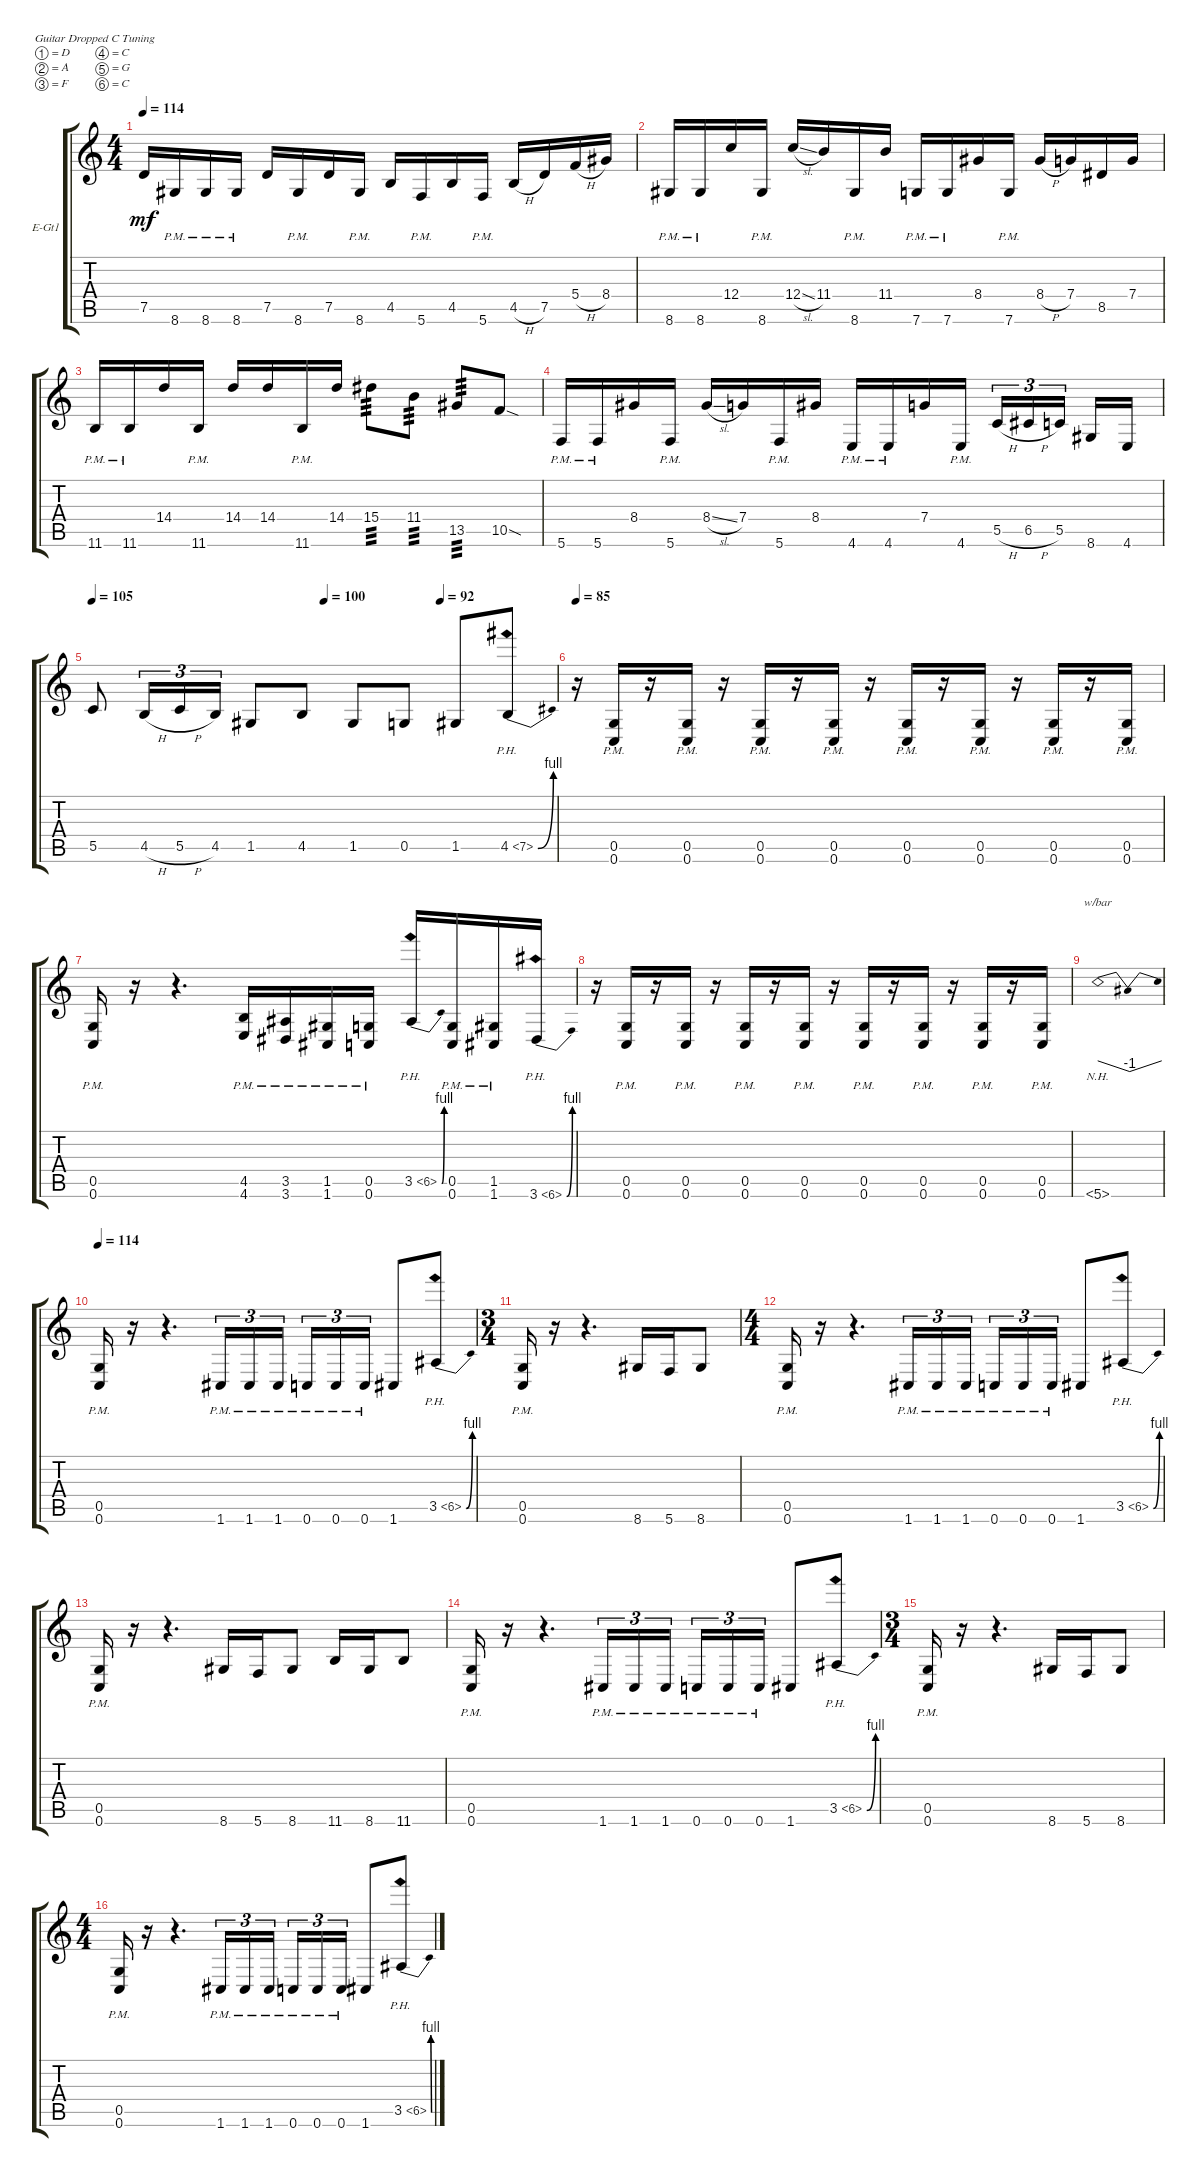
\defaultSystemsLayout 4
\bracketExtendMode groupsimilarinstruments
\firstSystemTrackNameOrientation horizontal
\otherSystemsTrackNameOrientation horizontal
\track ("Guitar 1" "E-Gt1") {instrument distortionguitar}
\staff {score tabs}
\tuning (D4 A3 F3 C3 G2 C2)
\ts (4 4)
\tempo 114
\clef g2
\ks c
7.5.16{dy mf} 8.6{pm}.16 8.6{pm}.16 8.6{pm}.16 7.5.16 8.6{pm}.16 7.5.16 8.6{pm}.16 4.5.16 5.6{pm}.16 4.5.16 5.6{pm}.16 4.5{h}.16 7.5.16 5.4{h}.16 8.4.16 |
8.6{pm}.16 8.6{pm}.16 12.4.16 8.6{pm}.16 12.4{sl}.16 11.4.16 8.6{pm}.16 11.4.16 7.6{pm}.16 7.6{pm}.16 8.4.16 7.6{pm}.16 8.4{h}.16 7.4.16 8.5.16 7.4.16 |
11.6{pm}.16 11.6{pm}.16 14.4.16 11.6{pm}.16 14.4.16 14.4.16 11.6{pm}.16 14.4.16 15.4.8{tp 3} 11.4.8{tp 3} 13.5.8{tp 3} 10.5{sod}.8 |
5.6{pm}.16 5.6{pm}.16 8.4.16 5.6{pm}.16 8.4{sl}.16 7.4.16 5.6{pm}.16 8.4.16 4.6{pm}.16 4.6{pm}.16 7.4.16 4.6{pm}.16 5.5{h}.16{tu (3 2)} 6.5{h}.16{tu (3 2)} 5.5.16{tu (3 2)} 8.6.16 4.6.16 |
\tempo 105
\tempo (100 0.5)
\tempo (92 0.75)
5.5.8 4.5{h}.16{tu (3 2)} 5.5{h}.16{tu (3 2)} 4.5.16{tu (3 2)} 1.5.8 4.5.8 1.5.8 0.5.8 1.5.8 4.5{be (bend 25.2 0 43.199999999999996 4) ph 3}.8 |
\tempo 85
r.16 (0.6{pm} 0.5{pm}).16 r.16 (0.6{pm} 0.5{pm}).16 r.16 (0.6{pm} 0.5{pm}).16 r.16 (0.6{pm} 0.5{pm}).16 r.16 (0.6{pm} 0.5{pm}).16 r.16 (0.6{pm} 0.5{pm}).16 r.16 (0.6{pm} 0.5{pm}).16 r.16 (0.6{pm} 0.5{pm}).16 |
(0.6{pm} 0.5{pm}).16 r.16 r.4{d} (4.6{pm} 4.5{pm}).16 (3.6{pm} 3.5{pm}).16 (1.6{pm} 1.5{pm}).16 (0.6{pm} 0.5{pm}).16 3.5{be (bend 21.599999999999998 0 33.6 4) ph 3}.16 (0.6{pm} 0.5{pm}).16 (1.6{pm} 1.5{pm}).16 3.6{be (bend 15 0 32.4 4) ph 3}.16 |
r.16 (0.6{pm} 0.5{pm}).16 r.16 (0.6{pm} 0.5{pm}).16 r.16 (0.6{pm} 0.5{pm}).16 r.16 (0.6{pm} 0.5{pm}).16 r.16 (0.6{pm} 0.5{pm}).16 r.16 (0.6{pm} 0.5{pm}).16 r.16 (0.6{pm} 0.5{pm}).16 r.16 (0.6{pm} 0.5{pm}).16 |
5.6{nh}.1{tbe (dip default 8.4 0 20.4 -4 37.8 -4 48.6 0)} |
\tempo 114
(0.6{pm} 0.5{pm}).16 r.16 r.4{d} 1.6{pm}.16{tu (3 2)} 1.6{pm}.16{tu (3 2)} 1.6{pm}.16{tu (3 2)} 0.6{pm}.16{tu (3 2)} 0.6{pm}.16{tu (3 2)} 0.6{pm}.16{tu (3 2)} 1.6.8 3.5{be (bend 15.6 0 30.599999999999998 4) ph 3}.8 |
\ts (3 4)
(0.6{pm} 0.5{pm}).16 r.16 r.4{d} 8.6.16 5.6.16 8.6.8 |
\ts (4 4)
(0.6{pm} 0.5{pm}).16 r.16 r.4{d} 1.6{pm}.16{tu (3 2)} 1.6{pm}.16{tu (3 2)} 1.6{pm}.16{tu (3 2)} 0.6{pm}.16{tu (3 2)} 0.6{pm}.16{tu (3 2)} 0.6{pm}.16{tu (3 2)} 1.6.8 3.5{be (bend 15.6 0 30.599999999999998 4) ph 3}.8 |
(0.6{pm} 0.5{pm}).16 r.16 r.4{d} 8.6.16 5.6.16 8.6.8 11.6.16 8.6.16 11.6.8 |
(0.6{pm} 0.5{pm}).16 r.16 r.4{d} 1.6{pm}.16{tu (3 2)} 1.6{pm}.16{tu (3 2)} 1.6{pm}.16{tu (3 2)} 0.6{pm}.16{tu (3 2)} 0.6{pm}.16{tu (3 2)} 0.6{pm}.16{tu (3 2)} 1.6.8 3.5{be (bend 15.6 0 30.599999999999998 4) ph 3}.8 |
\ts (3 4)
(0.6{pm} 0.5{pm}).16 r.16 r.4{d} 8.6.16 5.6.16 8.6.8 |
\ts (4 4)
(0.6{pm} 0.5{pm}).16 r.16 r.4{d} 1.6{pm}.16{tu (3 2)} 1.6{pm}.16{tu (3 2)} 1.6{pm}.16{tu (3 2)} 0.6{pm}.16{tu (3 2)} 0.6{pm}.16{tu (3 2)} 0.6{pm}.16{tu (3 2)} 1.6.8 3.5{be (bend 15.6 0 30.599999999999998 4) ph 3}.8
